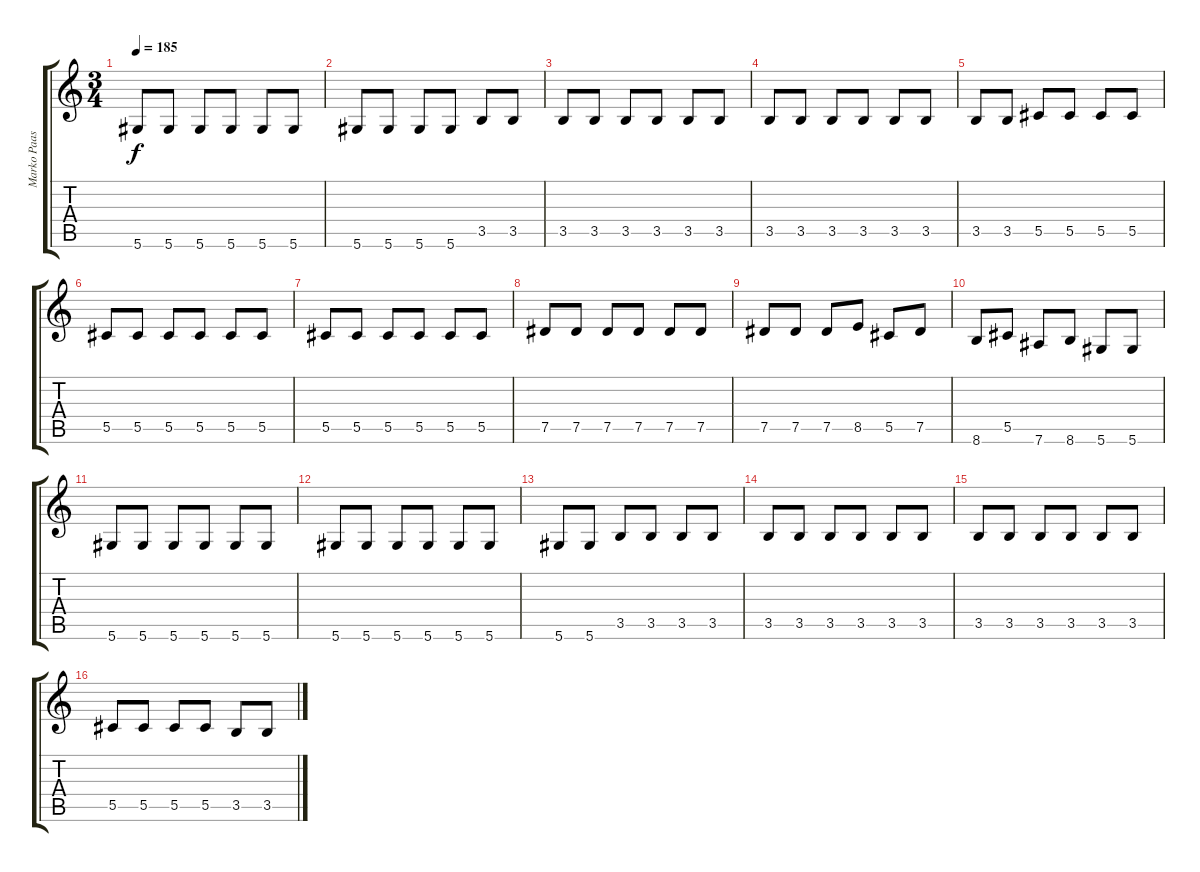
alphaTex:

\track ("Marko Paasikoski" "Marko Paas") {instrument electricbasspick}
\staff {score tabs}
\tuning (Eb4 Bb3 Gb3 Db3 Ab2 Eb2) {hide}
\ts (3 4)
\tempo 185
\clef g2
\ks c
5.6.8{dy f} 5.6.8 5.6.8 5.6.8 5.6.8 5.6.8 |
5.6.8 5.6.8 5.6.8 5.6.8 3.5.8 3.5.8 |
3.5.8 3.5.8 3.5.8 3.5.8 3.5.8 3.5.8 |
3.5.8 3.5.8 3.5.8 3.5.8 3.5.8 3.5.8 |
3.5.8 3.5.8 5.5.8 5.5.8 5.5.8 5.5.8 |
5.5.8 5.5.8 5.5.8 5.5.8 5.5.8 5.5.8 |
5.5.8 5.5.8 5.5.8 5.5.8 5.5.8 5.5.8 |
7.5.8 7.5.8 7.5.8 7.5.8 7.5.8 7.5.8 |
7.5.8 7.5.8 7.5.8 8.5.8 5.5.8 7.5.8 |
8.6.8 5.5.8 7.6.8 8.6.8 5.6.8 5.6.8 |
5.6.8 5.6.8 5.6.8 5.6.8 5.6.8 5.6.8 |
5.6.8 5.6.8 5.6.8 5.6.8 5.6.8 5.6.8 |
5.6.8 5.6.8 3.5.8 3.5.8 3.5.8 3.5.8 |
3.5.8 3.5.8 3.5.8 3.5.8 3.5.8 3.5.8 |
3.5.8 3.5.8 3.5.8 3.5.8 3.5.8 3.5.8 |
5.5.8 5.5.8 5.5.8 5.5.8 3.5.8 3.5.8
